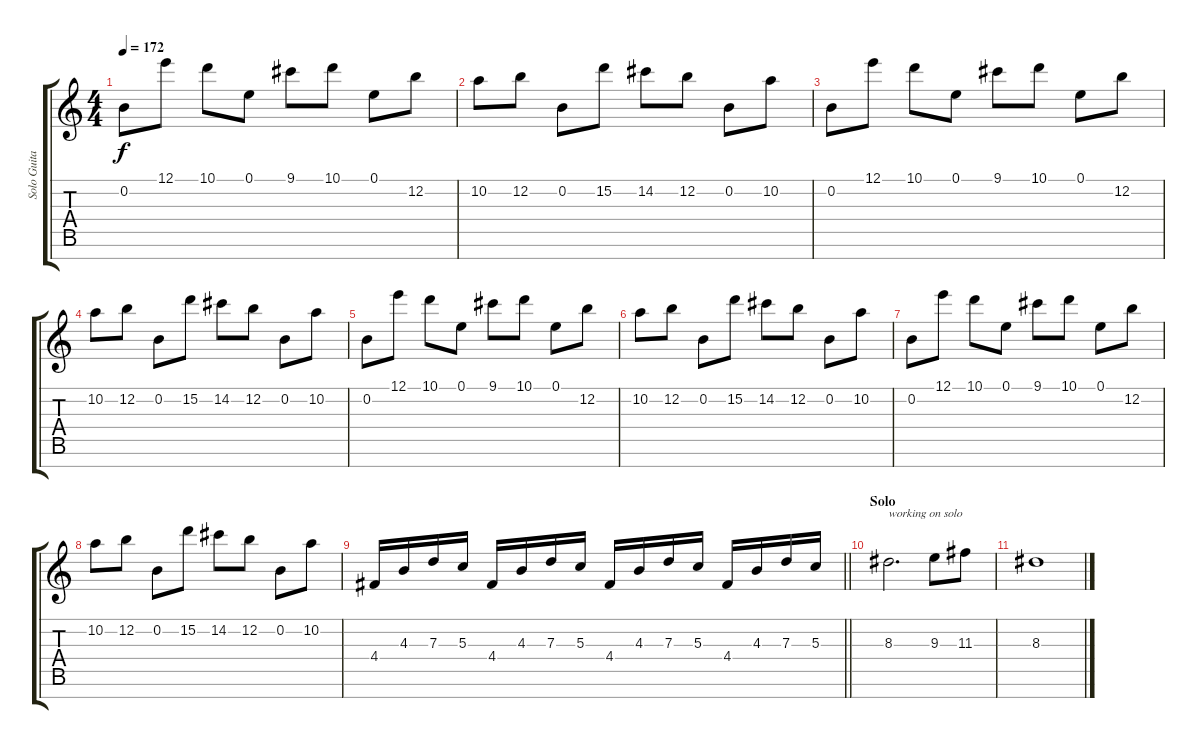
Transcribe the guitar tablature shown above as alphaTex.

\track ("Solo Guitar" "Solo Guita") {instrument distortionguitar}
\staff {score tabs}
\tuning (E4 B3 G3 D3 A2 E2 B1) {hide}
\ts (4 4)
\tempo 172
\clef g2
\ks c
0.2.8{dy f} 12.1.8 10.1.8 0.1.8 9.1.8 10.1.8 0.1.8 12.2.8 |
10.2.8 12.2.8 0.2.8 15.2.8 14.2.8 12.2.8 0.2.8 10.2.8 |
0.2.8 12.1.8 10.1.8 0.1.8 9.1.8 10.1.8 0.1.8 12.2.8 |
10.2.8 12.2.8 0.2.8 15.2.8 14.2.8 12.2.8 0.2.8 10.2.8 |
0.2.8 12.1.8 10.1.8 0.1.8 9.1.8 10.1.8 0.1.8 12.2.8 |
10.2.8 12.2.8 0.2.8 15.2.8 14.2.8 12.2.8 0.2.8 10.2.8 |
0.2.8 12.1.8 10.1.8 0.1.8 9.1.8 10.1.8 0.1.8 12.2.8 |
10.2.8 12.2.8 0.2.8 15.2.8 14.2.8 12.2.8 0.2.8 10.2.8 |
\barLineRight lightlight
4.4.16 4.3.16 7.3.16 5.3.16 4.4.16 4.3.16 7.3.16 5.3.16 4.4.16 4.3.16 7.3.16 5.3.16 4.4.16 4.3.16 7.3.16 5.3.16 |
\section ("" "Solo")
8.3.2{d txt "working on solo"} 9.3.8 11.3.8 |
8.3.1
